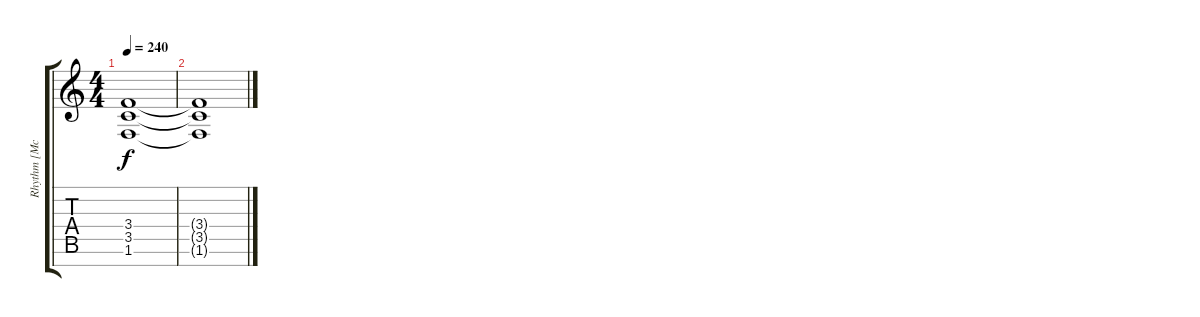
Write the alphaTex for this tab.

\track ("Rhythm [McMorran]" "Rhythm [Mc") {instrument overdrivenguitar}
\staff {score tabs}
\tuning (E4 B3 G3 D3 A2 E2 B1) {hide}
\ts (4 4)
\tempo 240
\clef g2
\ks aminor
(3.4{t} 3.5{t} 1.6{t}).1{dy f} |
(3.4{t} 3.5{t} 1.6{t}).1
